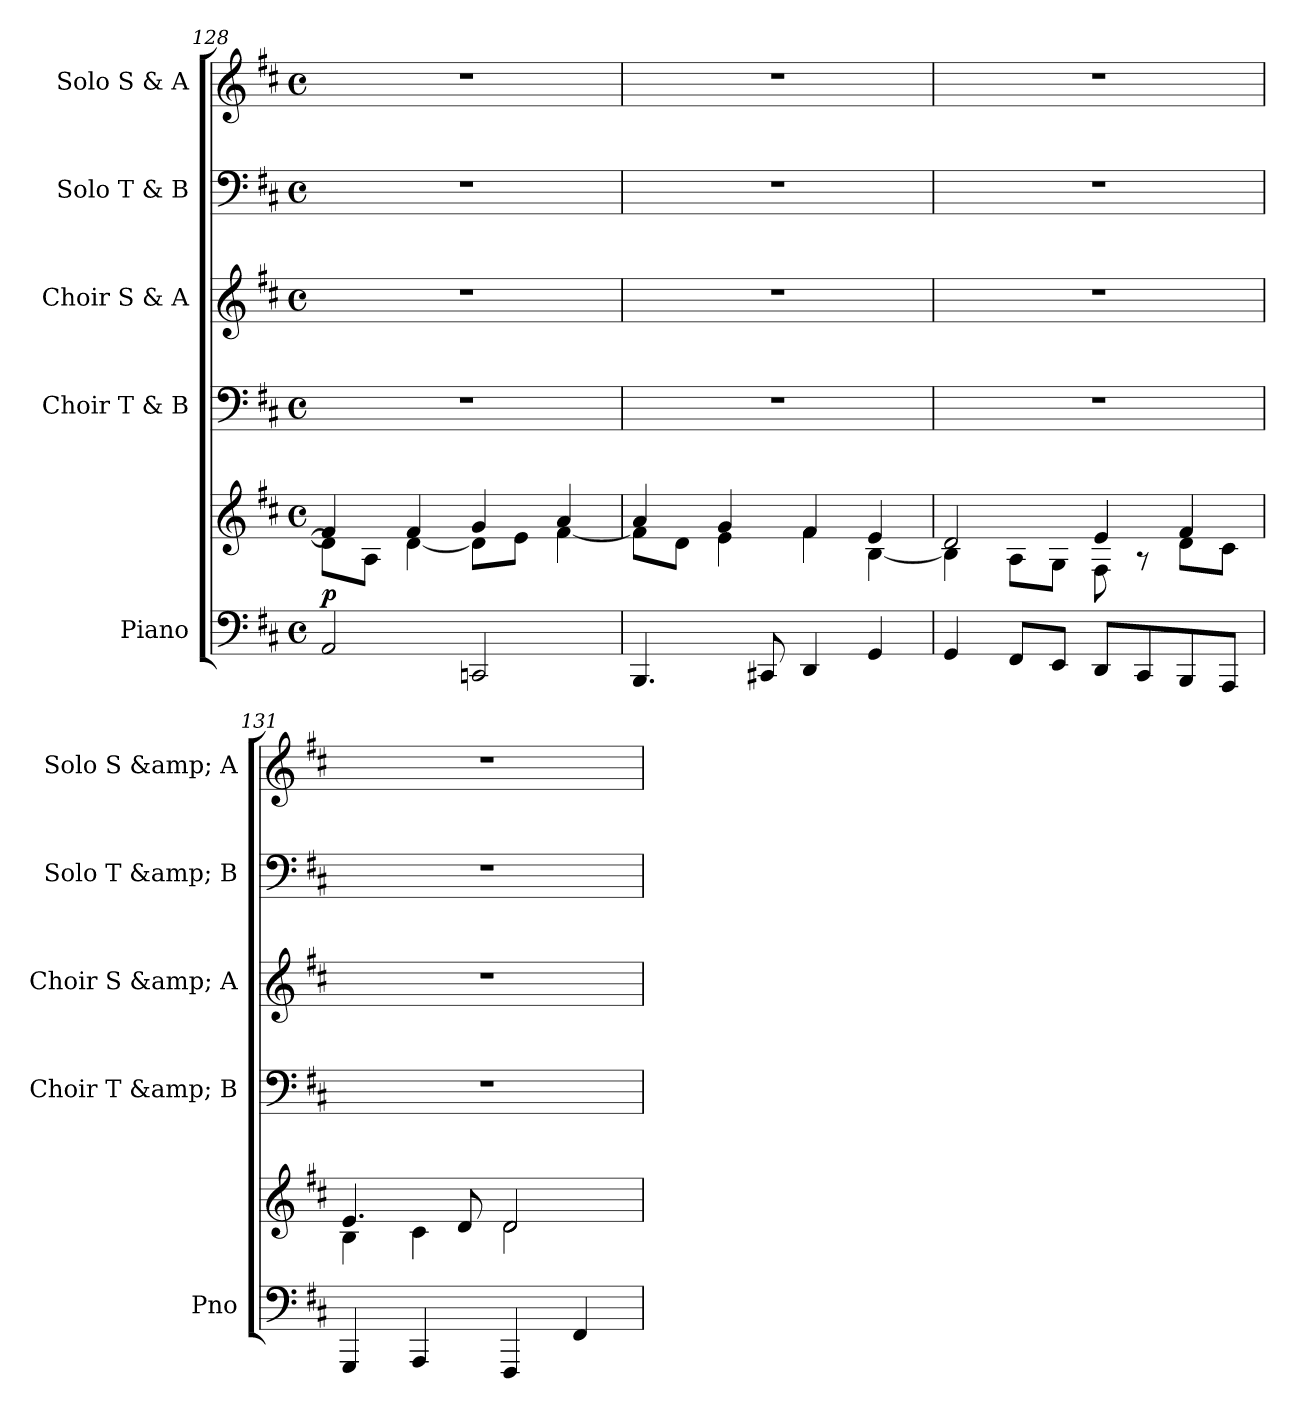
**kern	**kern	**dynam	**kern	**kern	**kern	**kern
*part5	*part5	*part5	*part4	*part3	*part2	*part1
*staff6	*staff5	*staff5/6	*staff4	*staff3	*staff2	*staff1
*I"Piano	*	*	*I"Choir T &amp; B	*I"Choir S &amp; A	*I"Solo T &amp; B	*I"Solo S &amp; A
*I'Pno	*	*	*I'Choir T &amp; B	*I'Choir S &amp; A	*I'Solo T &amp; B	*I'Solo S &amp; A
*clefF4	*clefG2	*	*clefF4	*clefG2	*clefF4	*clefG2
*k[f#c#]	*k[f#c#]	*	*k[f#c#]	*k[f#c#]	*k[f#c#]	*k[f#c#]
*M4/4	*M4/4	*	*M4/4	*M4/4	*M4/4	*M4/4
*met(c)	*met(c)	*	*met(c)	*met(c)	*met(c)	*met(c)
=128	=128	=128	=128	=128	=128	=128
*	*^	*	*	*	*	*
!	!	!	!LO:DY:a=2	!	!	!	!
2AA/	4f#/]	8d\L]	p	1r	1r	1r	1r
.	.	8A\J	.	.	.	.	.
.	4f#/	[4d\	.	.	.	.	.
2CCn/	4g/	8d\L]	.	.	.	.	.
.	.	8e\J	.	.	.	.	.
.	4a/	[4f#\	.	.	.	.	.
=129	=129	=129	=129	=129	=129	=129	=129
4.BBB/	4a/	8f#\L]	.	1r	1r	1r	1r
.	.	8d\J	.	.	.	.	.
.	4g/	4e\	.	.	.	.	.
8CC#X/	.	.	.	.	.	.	.
4DD/	4f#/	4f#\	.	.	.	.	.
4GG/	4e/	[4B\	.	.	.	.	.
=130	=130	=130	=130	=130	=130	=130	=130
4GG/	2d/	4B\]	.	1r	1r	1r	1r
8FF#/L	.	8A\L	.	.	.	.	.
8EE/J	.	8G\J	.	.	.	.	.
8DD/L	4e/	8F#\	.	.	.	.	.
8CC#/	.	8r	.	.	.	.	.
8BBB/	4f#/	8d\L	.	.	.	.	.
8AAA/J	.	8c#\J	.	.	.	.	.
!!LO:PB:g=z
=131	=131	=131	=131	=131	=131	=131	=131
4GGG/	4.e/	4B\	.	1r	1r	1r	1r
4AAA/	.	4c#\	.	.	.	.	.
.	8d/	.	.	.	.	.	.
4FFF#/	2d/	2d\	.	.	.	.	.
4FF#/	.	.	.	.	.	.	.
*	*v	*v	*	*	*	*	*
=	=	=	=	=	=	=
*-	*-	*-	*-	*-	*-	*-
